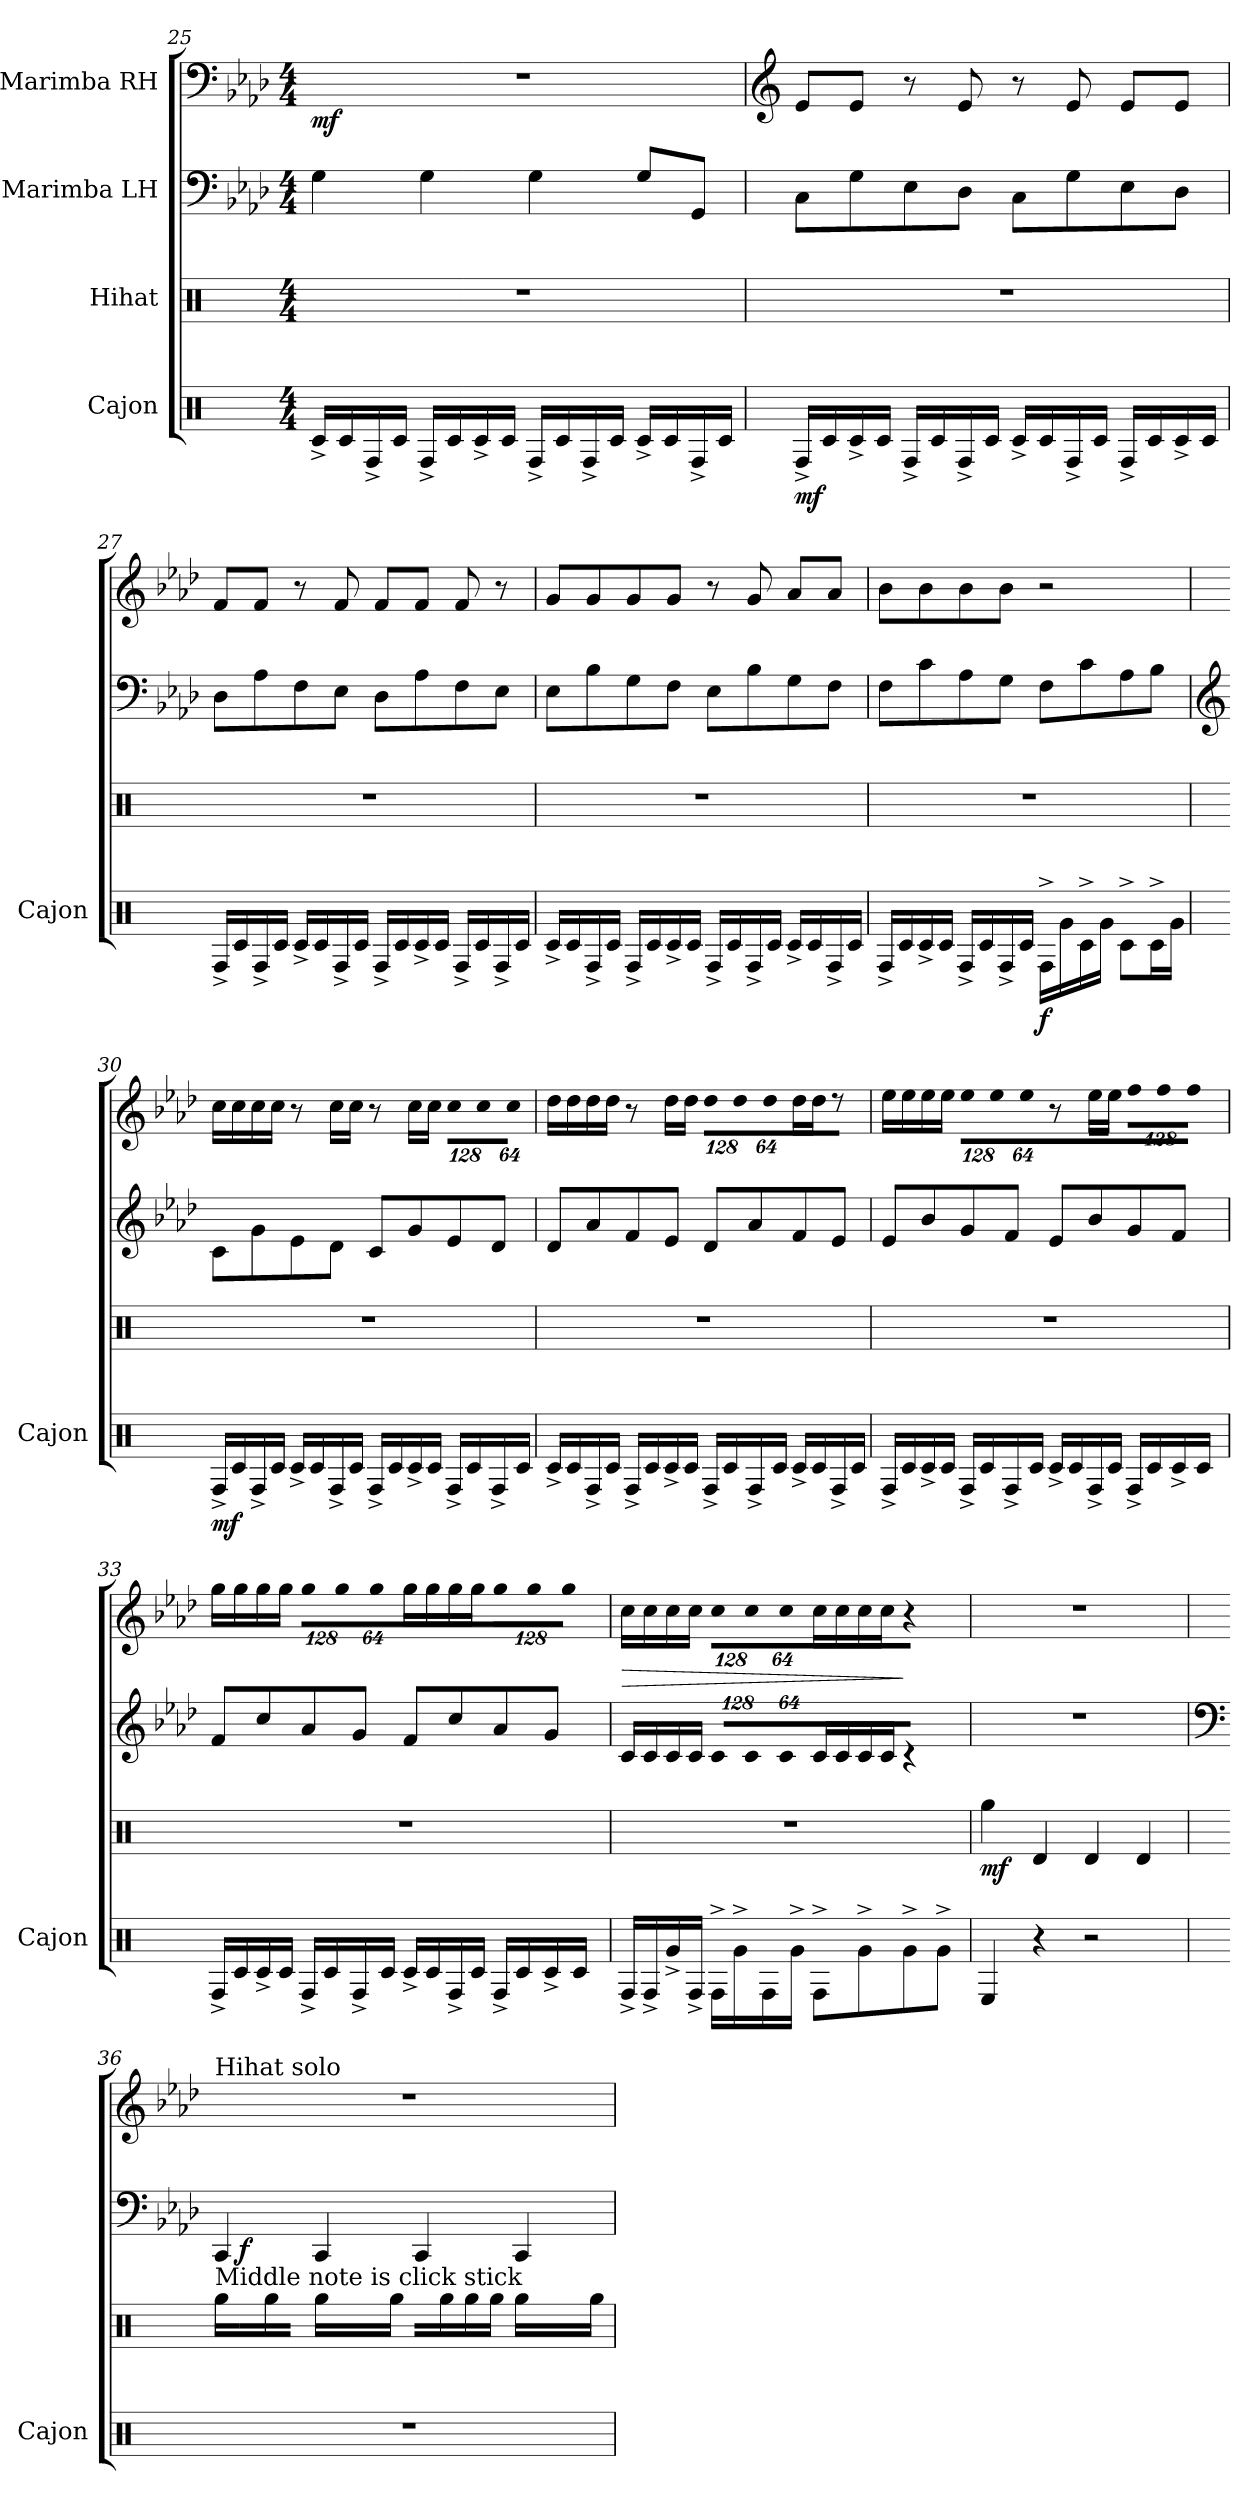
**kern	**dynam	**kern	**dynam	**kern	**dynam	**kern	**dynam
*part4	*part4	*part3	*part3	*part2	*part2	*part1	*part1
*staff4	*staff4	*staff3	*staff3	*staff2	*staff2	*staff1	*staff1
*I"Cajon	*	*I"Hihat	*	*I"Marimba LH	*	*I"Marimba RH	*
*I'Cajon	*	*	*	*	*	*	*
*clefX	*	*clefX	*	*clefF4	*	*clefF4	*
*k[]	*	*k[]	*	*k[b-e-a-d-]	*	*k[b-e-a-d-]	*
*C:	*	*C:	*	*A-:	*	*A-:	*
*M4/4	*	*M4/4	*	*M4/4	*	*M4/4	*
=25	=25	=25	=25	=25	=25	=25	=25
16Rc^i/LL	.	1r	.	4Gi\	.	1r	mf
16Rci/	.	.	.	.	.	.	.
16RF^i/	.	.	.	.	.	.	.
16Rci/JJ	.	.	.	.	.	.	.
16RF^i/LL	.	.	.	4Gi\	.	.	.
16Rci/	.	.	.	.	.	.	.
16Rc^i/	.	.	.	.	.	.	.
16Rci/JJ	.	.	.	.	.	.	.
16RF^i/LL	.	.	.	4Gi\	.	.	.
16Rci/	.	.	.	.	.	.	.
16RF^i/	.	.	.	.	.	.	.
16Rci/JJ	.	.	.	.	.	.	.
16Rc^i/LL	.	.	.	8Gi/L	.	.	.
16Rci/	.	.	.	.	.	.	.
16RF^i/	.	.	.	8GGi/J	.	.	.
16Rci/JJ	.	.	.	.	.	.	.
=26	=26	=26	=26	=26	=26	=26	=26
*	*	*	*	*	*	*clefG2	*
16RF^i/LL	mf	1r	.	8Ci\L	.	8e-i/L	.
16Rci/	.	.	.	.	.	.	.
16Rc^i/	.	.	.	8Gi\	.	8e-i/J	.
16Rci/JJ	.	.	.	.	.	.	.
16RF^i/LL	.	.	.	8E-i\	.	8r	.
16Rci/	.	.	.	.	.	.	.
16RF^i/	.	.	.	8D-i\J	.	8e-i/	.
16Rci/JJ	.	.	.	.	.	.	.
16Rc^i/LL	.	.	.	8Ci\L	.	8r	.
16Rci/	.	.	.	.	.	.	.
16RF^i/	.	.	.	8Gi\	.	8e-i/	.
16Rci/JJ	.	.	.	.	.	.	.
16RF^i/LL	.	.	.	8E-i\	.	8e-i/L	.
16Rci/	.	.	.	.	.	.	.
16Rc^i/	.	.	.	8D-i\J	.	8e-i/J	.
16Rci/JJ	.	.	.	.	.	.	.
!!LO:PB:g=z
=27	=27	=27	=27	=27	=27	=27	=27
16RF^i/LL	.	1r	.	8D-i\L	.	8fi/L	.
16Rci/	.	.	.	.	.	.	.
16RF^i/	.	.	.	8A-i\	.	8fi/J	.
16Rci/JJ	.	.	.	.	.	.	.
16Rc^i/LL	.	.	.	8Fi\	.	8r	.
16Rci/	.	.	.	.	.	.	.
16RF^i/	.	.	.	8E-i\J	.	8fi/	.
16Rci/JJ	.	.	.	.	.	.	.
16RF^i/LL	.	.	.	8D-i\L	.	8fi/L	.
16Rci/	.	.	.	.	.	.	.
16Rc^i/	.	.	.	8A-i\	.	8fi/J	.
16Rci/JJ	.	.	.	.	.	.	.
16RF^i/LL	.	.	.	8Fi\	.	8fi/	.
16Rci/	.	.	.	.	.	.	.
16RF^i/	.	.	.	8E-i\J	.	8r	.
16Rci/JJ	.	.	.	.	.	.	.
=28	=28	=28	=28	=28	=28	=28	=28
16Rc^i/LL	.	1r	.	8E-i\L	.	8gi/L	.
16Rci/	.	.	.	.	.	.	.
16RF^i/	.	.	.	8B-i\	.	8gi/	.
16Rci/JJ	.	.	.	.	.	.	.
16RF^i/LL	.	.	.	8Gi\	.	8gi/	.
16Rci/	.	.	.	.	.	.	.
16Rc^i/	.	.	.	8Fi\J	.	8gi/J	.
16Rci/JJ	.	.	.	.	.	.	.
16RF^i/LL	.	.	.	8E-i\L	.	8r	.
16Rci/	.	.	.	.	.	.	.
16RF^i/	.	.	.	8B-i\	.	8gi/	.
16Rci/JJ	.	.	.	.	.	.	.
16Rc^i/LL	.	.	.	8Gi\	.	8a-i/L	.
16Rci/	.	.	.	.	.	.	.
16RF^i/	.	.	.	8Fi\J	.	8a-i/J	.
16Rci/JJ	.	.	.	.	.	.	.
=29	=29	=29	=29	=29	=29	=29	=29
16RF^i/LL	.	1r	.	8Fi\L	.	8b-i\L	.
16Rci/	.	.	.	.	.	.	.
16Rc^i/	.	.	.	8ci\	.	8b-i\	.
16Rci/JJ	.	.	.	.	.	.	.
16RF^i/LL	.	.	.	8A-i\	.	8b-i\	.
16Rci/	.	.	.	.	.	.	.
16RF^i/	.	.	.	8Gi\J	.	8b-i\J	.
16Rci/JJ	.	.	.	.	.	.	.
16RF^i\LL	f	.	.	8Fi\L	.	2r	.
16Rgi\	.	.	.	.	.	.	.
16Rc^i\	.	.	.	8ci\	.	.	.
16Rgi\JJ	.	.	.	.	.	.	.
8Rc^i\L	.	.	.	8A-i\	.	.	.
16Rc^i\L	.	.	.	8B-i\J	.	.	.
16Rgi\JJ	.	.	.	.	.	.	.
!!LO:LB:g=z
=30	=30	=30	=30	=30	=30	=30	=30
*	*	*	*	*clefG2	*	*	*
16RF^i/LL	mf	1r	.	8ci\L	.	16cci\LL	.
16Rci/	.	.	.	.	.	16cci\	.
16RF^i/	.	.	.	8gi\	.	16cci\	.
16Rci/JJ	.	.	.	.	.	16cci\JJ	.
16Rc^i/LL	.	.	.	8e-i\	.	8r	.
16Rci/	.	.	.	.	.	.	.
16RF^i/	.	.	.	8d-i\J	.	16cci\LL	.
16Rci/JJ	.	.	.	.	.	16cci\JJ	.
16RF^i/LL	.	.	.	8ci/L	.	8r	.
16Rci/	.	.	.	.	.	.	.
16Rc^i/	.	.	.	8gi/	.	16cci\LL	.
16Rci/JJ	.	.	.	.	.	16cci\JJ	.
*	*	*	*	*	*	*Xbrackettup	*
!	!	!	!	!	!	!LO:N:vis=8	!
16RF^i/LL	.	.	.	8e-i/	.	1024%85cci\L	.
16Rci/	.	.	.	.	.	.	.
!	!	!	!	!	!	!LO:N:vis=8	!
.	.	.	.	.	.	1024%85cci\	.
16RF^i/	.	.	.	8d-i/J	.	.	.
!	!	!	!	!	!	!LO:N:vis=8	!
.	.	.	.	.	.	512%43cci\J	.
16Rci/JJ	.	.	.	.	.	.	.
=31	=31	=31	=31	=31	=31	=31	=31
16Rc^i/LL	.	1r	.	8d-i/L	.	16dd-i\LL	.
16Rci/	.	.	.	.	.	16dd-i\	.
16RF^i/	.	.	.	8a-i/	.	16dd-i\	.
16Rci/JJ	.	.	.	.	.	16dd-i\JJ	.
16RF^i/LL	.	.	.	8fi/	.	8r	.
16Rci/	.	.	.	.	.	.	.
16Rc^i/	.	.	.	8e-i/J	.	16dd-i\LL	.
16Rci/JJ	.	.	.	.	.	16dd-i\JJ	.
!	!	!	!	!	!	!LO:N:vis=8	!
16RF^i/LL	.	.	.	8d-i/L	.	1024%85dd-i\L	.
16Rci/	.	.	.	.	.	.	.
!	!	!	!	!	!	!LO:N:vis=8	!
.	.	.	.	.	.	1024%85dd-i\	.
16RF^i/	.	.	.	8a-i/	.	.	.
!	!	!	!	!	!	!LO:N:vis=8	!
.	.	.	.	.	.	512%43dd-i\J	.
16Rci/JJ	.	.	.	.	.	.	.
16Rc^i/LL	.	.	.	8fi/	.	16dd-i\LL	.
16Rci/	.	.	.	.	.	16dd-i\JJ	.
16RF^i/	.	.	.	8e-i/J	.	8r	.
16Rci/JJ	.	.	.	.	.	.	.
=32	=32	=32	=32	=32	=32	=32	=32
16RF^i/LL	.	1r	.	8e-i/L	.	16ee-i\LL	.
16Rci/	.	.	.	.	.	16ee-i\	.
16Rc^i/	.	.	.	8b-i/	.	16ee-i\	.
16Rci/JJ	.	.	.	.	.	16ee-i\JJ	.
!	!	!	!	!	!	!LO:N:vis=8	!
16RF^i/LL	.	.	.	8gi/	.	1024%85ee-i\L	.
16Rci/	.	.	.	.	.	.	.
!	!	!	!	!	!	!LO:N:vis=8	!
.	.	.	.	.	.	1024%85ee-i\	.
16RF^i/	.	.	.	8fi/J	.	.	.
!	!	!	!	!	!	!LO:N:vis=8	!
.	.	.	.	.	.	512%43ee-i\J	.
16Rci/JJ	.	.	.	.	.	.	.
16Rc^i/LL	.	.	.	8e-i/L	.	8r	.
16Rci/	.	.	.	.	.	.	.
16RF^i/	.	.	.	8b-i/	.	16ee-i\LL	.
16Rci/JJ	.	.	.	.	.	16ee-i\JJ	.
!	!	!	!	!	!	!LO:N:vis=8	!
16RF^i/LL	.	.	.	8gi/	.	1024%85ffi\L	.
16Rci/	.	.	.	.	.	.	.
!	!	!	!	!	!	!LO:N:vis=8	!
.	.	.	.	.	.	1024%85ffi\	.
16Rc^i/	.	.	.	8fi/J	.	.	.
!	!	!	!	!	!	!LO:N:vis=8	!
.	.	.	.	.	.	512%43ffi\J	.
16Rci/JJ	.	.	.	.	.	.	.
!!LO:LB:g=z
=33	=33	=33	=33	=33	=33	=33	=33
16RF^i/LL	.	1r	.	8fi/L	.	16ggi\LL	.
16Rci/	.	.	.	.	.	16ggi\	.
16Rc^i/	.	.	.	8cci/	.	16ggi\	.
16Rci/JJ	.	.	.	.	.	16ggi\JJ	.
!	!	!	!	!	!	!LO:N:vis=8	!
16RF^i/LL	.	.	.	8a-i/	.	1024%85ggi\L	.
16Rci/	.	.	.	.	.	.	.
!	!	!	!	!	!	!LO:N:vis=8	!
.	.	.	.	.	.	1024%85ggi\	.
16RF^i/	.	.	.	8gi/J	.	.	.
!	!	!	!	!	!	!LO:N:vis=8	!
.	.	.	.	.	.	512%43ggi\J	.
16Rci/JJ	.	.	.	.	.	.	.
16Rc^i/LL	.	.	.	8fi/L	.	16ggi\LL	.
16Rci/	.	.	.	.	.	16ggi\	.
16RF^i/	.	.	.	8cci/	.	16ggi\	.
16Rci/JJ	.	.	.	.	.	16ggi\JJ	.
!	!	!	!	!	!	!LO:N:vis=8	!
16RF^i/LL	.	.	.	8a-i/	.	1024%85ggi\L	.
16Rci/	.	.	.	.	.	.	.
!	!	!	!	!	!	!LO:N:vis=8	!
.	.	.	.	.	.	1024%85ggi\	.
16Rc^i/	.	.	.	8gi/J	.	.	.
!	!	!	!	!	!	!LO:N:vis=8	!
.	.	.	.	.	.	512%43ggi\J	.
16Rci/JJ	.	.	.	.	.	.	.
=34	=34	=34	=34	=34	=34	=34	=34
!	!	!	!	!	!	!	!LO:HP:b
16RF^i/LL	.	1r	.	16ci/LL	.	16cci\LL	>
16RF^i/	.	.	.	16ci/	.	16cci\	.
16Rg^i/	.	.	.	16ci/	.	16cci\	.
16RF^i/JJ	.	.	.	16ci/JJ	.	16cci\JJ	.
*	*	*	*	*Xbrackettup	*	*	*
!	!	!	!	!LO:N:vis=8	!	!LO:N:vis=8	!
16RF^i\LL	.	.	.	1024%85ci/L	.	1024%85cci\L	.
16Rg^i\	.	.	.	.	.	.	.
!	!	!	!	!LO:N:vis=8	!	!LO:N:vis=8	!
.	.	.	.	1024%85ci/	.	1024%85cci\	.
16RFi\	.	.	.	.	.	.	.
!	!	!	!	!LO:N:vis=8	!	!LO:N:vis=8	!
.	.	.	.	512%43ci/J	.	512%43cci\J	.
16Rg^i\JJ	.	.	.	.	.	.	.
8RF^i\L	.	.	.	16ci/LL	.	16cci\LL	.
.	.	.	.	16ci/	.	16cci\	.
8Rg^i\	.	.	.	16ci/	.	16cci\	.
.	.	.	.	16ci/JJ	.	16cci\JJ	.
8Rg^i\	.	.	.	4r	.	4r	]
8Rg^i\J	.	.	.	.	.	.	.
=35	=35	=35	=35	=35	=35	=35	=35
4REi/	.	4Rggi\	mf	1r	.	1r	.
4r	.	4Rdi/	.	.	.	.	.
2r	.	4Rdi/	.	.	.	.	.
.	.	4Rdi/	.	.	.	.	.
!!LO:PB:g=z
=36	=36	=36	=36	=36	=36	=36	=36
*	*	*	*	*clefF4	*	*	*
*	*	*	*	*^	*	*	*
!	!	!	!	!	!	!	!LO:TX:a:t=Hihat solo	!
!	!	!LO:TX:a:t=Middle note is click stick	!	!	!	!	!	!
1r	.	16Rggi\LL	.	4CCi/	16ryy	.	1r	.
.	.	16Ri\	.	.	2...ryy	f	.	.
.	.	16Rggi\	.	.	.	.	.	.
.	.	16Ri\JJ	.	.	.	.	.	.
.	.	16Rggi\LL	.	4CCi/	.	.	.	.
.	.	16Ri\	.	.	.	.	.	.
.	.	16Ri\	.	.	.	.	.	.
.	.	16Rggi\JJ	.	.	.	.	.	.
.	.	16Ri\LL	.	4CCi/	.	.	.	.
.	.	16Rggi\	.	.	.	.	.	.
.	.	16Rggi\	.	.	.	.	.	.
.	.	16Rggi\JJ	.	.	.	.	.	.
.	.	16Rggi\LL	.	4CCi/	.	.	.	.
.	.	16Ri\	.	.	.	.	.	.
.	.	16Ri\	.	.	.	.	.	.
.	.	16Rggi\JJ	.	.	.	.	.	.
*	*	*	*	*v	*v	*	*	*
=	=	=	=	=	=	=	=
*-	*-	*-	*-	*-	*-	*-	*-
